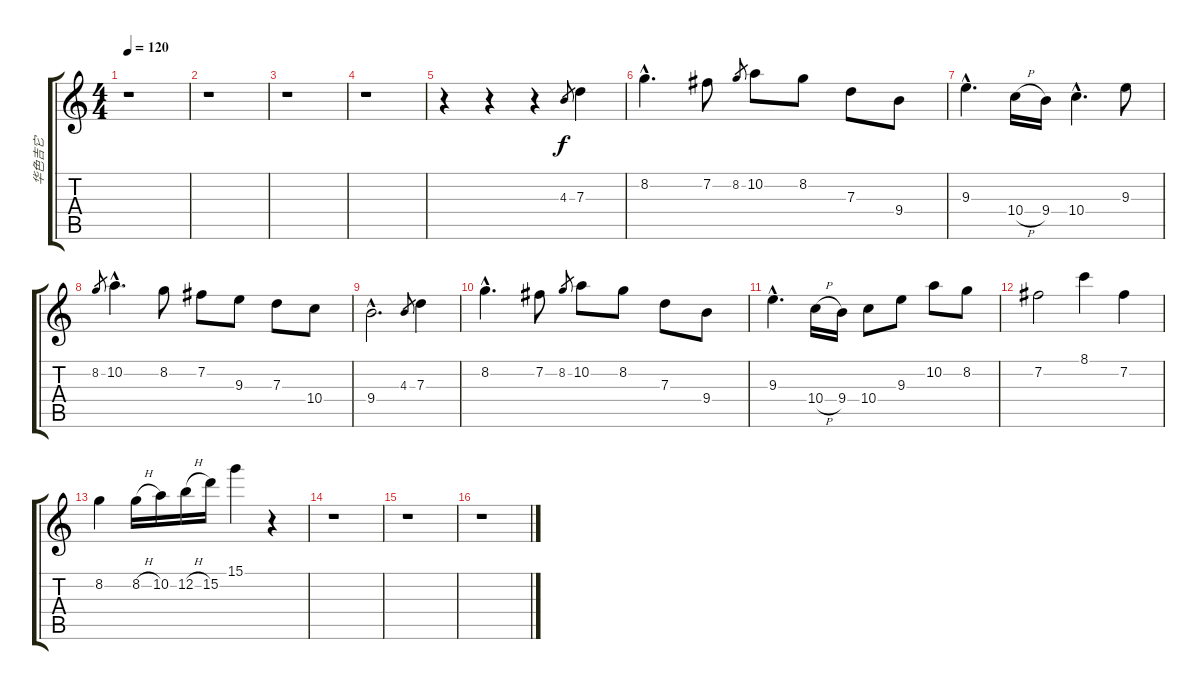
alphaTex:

\track ("华色吉它" "华色吉它") {instrument overdrivenguitar}
\staff {score tabs}
\tuning (E4 B3 G3 D3 A2 E2) {hide}
\ts (4 4)
\tempo 120
\clef g2
\ks c
r.1{dy f} |
r.1 |
r.1 |
r.1 |
r.4 r.4 r.4 4.3.8{gr} 7.3.4 |
8.2{hac}.4{d} 7.2.8 8.2.8{gr} 10.2.8 8.2.8 7.3.8 9.4.8 |
9.3{hac}.4{d} 10.4{h}.16 9.4.16 10.4{hac}.4{d} 9.3.8 |
8.2.8{gr} 10.2{hac}.4{d} 8.2.8 7.2.8 9.3.8 7.3.8 10.4.8 |
9.4{hac}.2{d} 4.3.8{gr} 7.3.4 |
8.2{hac}.4{d} 7.2.8 8.2.8{gr} 10.2.8 8.2.8 7.3.8 9.4.8 |
9.3{hac}.4{d} 10.4{h}.16 9.4.16 10.4.8 9.3.8 10.2.8 8.2.8 |
7.2.2 8.1.4 7.2.4 |
8.2.4 8.2{h}.16 10.2.16 12.2{h}.16 15.2.16 15.1.4 r.4 |
r.1 |
r.1 |
r.1
